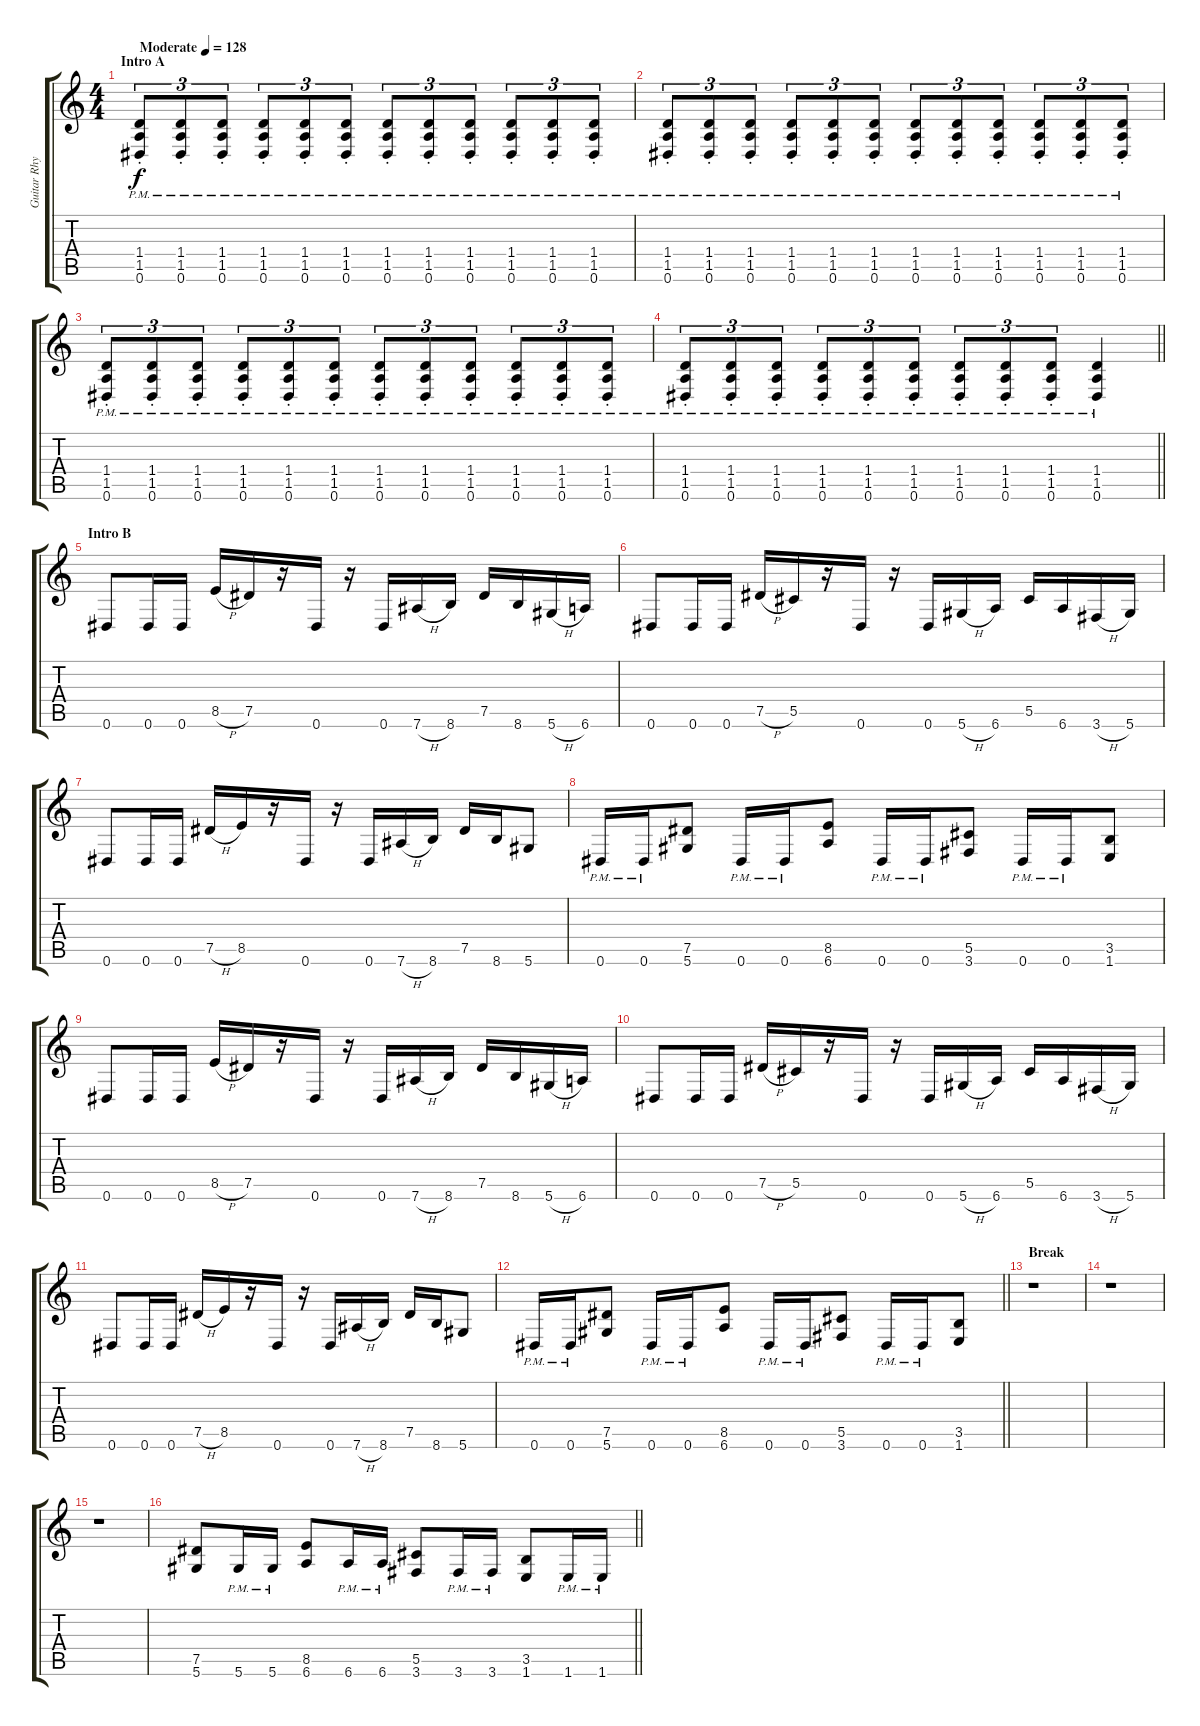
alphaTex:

\track ("Guitar Rhythm" "Guitar Rhy") {instrument distortionguitar}
\staff {score tabs}
\tuning (Eb4 Bb3 Gb3 Db3 Ab2 Eb2) {hide}
\ts (4 4)
\section ("" "Intro A")
\tempo (128 "Moderate")
\clef g2
\ks c
(1.4{st} 1.5{st} 0.6{pm}).8{tu (3 2) dy f instrument distortionguitar} (1.4{st} 1.5{st} 0.6{pm}).8{tu (3 2)} (1.4{st} 1.5{st} 0.6{pm}).8{tu (3 2)} (1.4{st} 1.5{st} 0.6{pm}).8{tu (3 2)} (1.4{st} 1.5{st} 0.6{pm}).8{tu (3 2)} (1.4{st} 1.5{st} 0.6{pm}).8{tu (3 2)} (1.4{st} 1.5{st} 0.6{pm}).8{tu (3 2)} (1.4{st} 1.5{st} 0.6{pm}).8{tu (3 2)} (1.4{st} 1.5{st} 0.6{pm}).8{tu (3 2)} (1.4{st} 1.5{st} 0.6{pm}).8{tu (3 2)} (1.4{st} 1.5{st} 0.6{pm}).8{tu (3 2)} (1.4{st} 1.5{st} 0.6{pm}).8{tu (3 2)} |
(1.4{st} 1.5{st} 0.6{pm}).8{tu (3 2)} (1.4{st} 1.5{st} 0.6{pm}).8{tu (3 2)} (1.4{st} 1.5{st} 0.6{pm}).8{tu (3 2)} (1.4{st} 1.5{st} 0.6{pm}).8{tu (3 2)} (1.4{st} 1.5{st} 0.6{pm}).8{tu (3 2)} (1.4{st} 1.5{st} 0.6{pm}).8{tu (3 2)} (1.4{st} 1.5{st} 0.6{pm}).8{tu (3 2)} (1.4{st} 1.5{st} 0.6{pm}).8{tu (3 2)} (1.4{st} 1.5{st} 0.6{pm}).8{tu (3 2)} (1.4{st} 1.5{st} 0.6{pm}).8{tu (3 2)} (1.4{st} 1.5{st} 0.6{pm}).8{tu (3 2)} (1.4{st} 1.5{st} 0.6{pm}).8{tu (3 2)} |
(1.4{st} 1.5{st} 0.6{pm}).8{tu (3 2)} (1.4{st} 1.5{st} 0.6{pm}).8{tu (3 2)} (1.4{st} 1.5{st} 0.6{pm}).8{tu (3 2)} (1.4{st} 1.5{st} 0.6{pm}).8{tu (3 2)} (1.4{st} 1.5{st} 0.6{pm}).8{tu (3 2)} (1.4{st} 1.5{st} 0.6{pm}).8{tu (3 2)} (1.4{st} 1.5{st} 0.6{pm}).8{tu (3 2)} (1.4{st} 1.5{st} 0.6{pm}).8{tu (3 2)} (1.4{st} 1.5{st} 0.6{pm}).8{tu (3 2)} (1.4{st} 1.5{st} 0.6{pm}).8{tu (3 2)} (1.4{st} 1.5{st} 0.6{pm}).8{tu (3 2)} (1.4{st} 1.5{st} 0.6{pm}).8{tu (3 2)} |
\barLineRight lightlight
(1.4{st} 1.5{st} 0.6{pm}).8{tu (3 2)} (1.4{st} 1.5{st} 0.6{pm}).8{tu (3 2)} (1.4{st} 1.5{st} 0.6{pm}).8{tu (3 2)} (1.4{st} 1.5{st} 0.6{pm}).8{tu (3 2)} (1.4{st} 1.5{st} 0.6{pm}).8{tu (3 2)} (1.4{st} 1.5{st} 0.6{pm}).8{tu (3 2)} (1.4{st} 1.5{st} 0.6{pm}).8{tu (3 2)} (1.4{st} 1.5{st} 0.6{pm}).8{tu (3 2)} (1.4{st} 1.5{st} 0.6{pm}).8{tu (3 2)} (1.4 1.5 0.6{pm}).4 |
\section ("" "Intro B")
0.6.8 0.6.16 0.6.16 8.5{h}.16 7.5.16 r.16 0.6.16 r.16 0.6.16 7.6{h}.16 8.6.16 7.5.16 8.6.16 5.6{h}.16 6.6.16 |
0.6.8 0.6.16 0.6.16 7.5{h}.16 5.5.16 r.16 0.6.16 r.16 0.6.16 5.6{h}.16 6.6.16 5.5.16 6.6.16 3.6{h}.16 5.6.16 |
0.6.8 0.6.16 0.6.16 7.5{h}.16 8.5.16 r.16 0.6.16 r.16 0.6.16 7.6{h}.16 8.6.16 7.5.16 8.6.16 5.6.8 |
0.6{pm}.16 0.6{pm}.16 (7.5 5.6).8 0.6{pm}.16 0.6{pm}.16 (8.5 6.6).8 0.6{pm}.16 0.6{pm}.16 (5.5 3.6).8 0.6{pm}.16 0.6{pm}.16 (3.5 1.6).8 |
0.6.8 0.6.16 0.6.16 8.5{h}.16 7.5.16 r.16 0.6.16 r.16 0.6.16 7.6{h}.16 8.6.16 7.5.16 8.6.16 5.6{h}.16 6.6.16 |
0.6.8 0.6.16 0.6.16 7.5{h}.16 5.5.16 r.16 0.6.16 r.16 0.6.16 5.6{h}.16 6.6.16 5.5.16 6.6.16 3.6{h}.16 5.6.16 |
0.6.8 0.6.16 0.6.16 7.5{h}.16 8.5.16 r.16 0.6.16 r.16 0.6.16 7.6{h}.16 8.6.16 7.5.16 8.6.16 5.6.8 |
\barLineRight lightlight
0.6{pm}.16 0.6{pm}.16 (7.5 5.6).8 0.6{pm}.16 0.6{pm}.16 (8.5 6.6).8 0.6{pm}.16 0.6{pm}.16 (5.5 3.6).8 0.6{pm}.16 0.6{pm}.16 (3.5 1.6).8 |
\section ("" "Break")
r.1 |
r.1 |
r.1 |
\barLineRight lightlight
(7.5 5.6).8 5.6{pm}.16 5.6{pm}.16 (8.5 6.6).8 6.6{pm}.16 6.6{pm}.16 (5.5 3.6).8 3.6{pm}.16 3.6{pm}.16 (3.5 1.6).8 1.6{pm}.16 1.6{pm}.16
